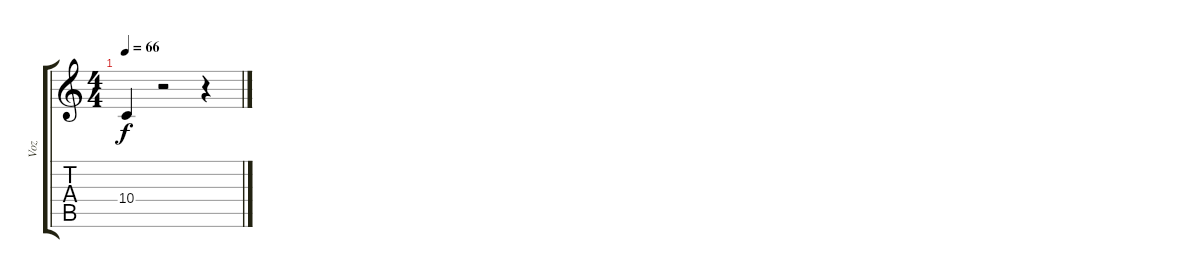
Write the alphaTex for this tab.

\track ("Voz" "Voz") {instrument clarinet}
\staff {score tabs}
\tuning (E4 B3 G3 D3 A2 E2) {hide}
\ts (4 4)
\tempo 66
\clef g2
\ks c
10.4{t}.4{dy f} r.2 r.4
